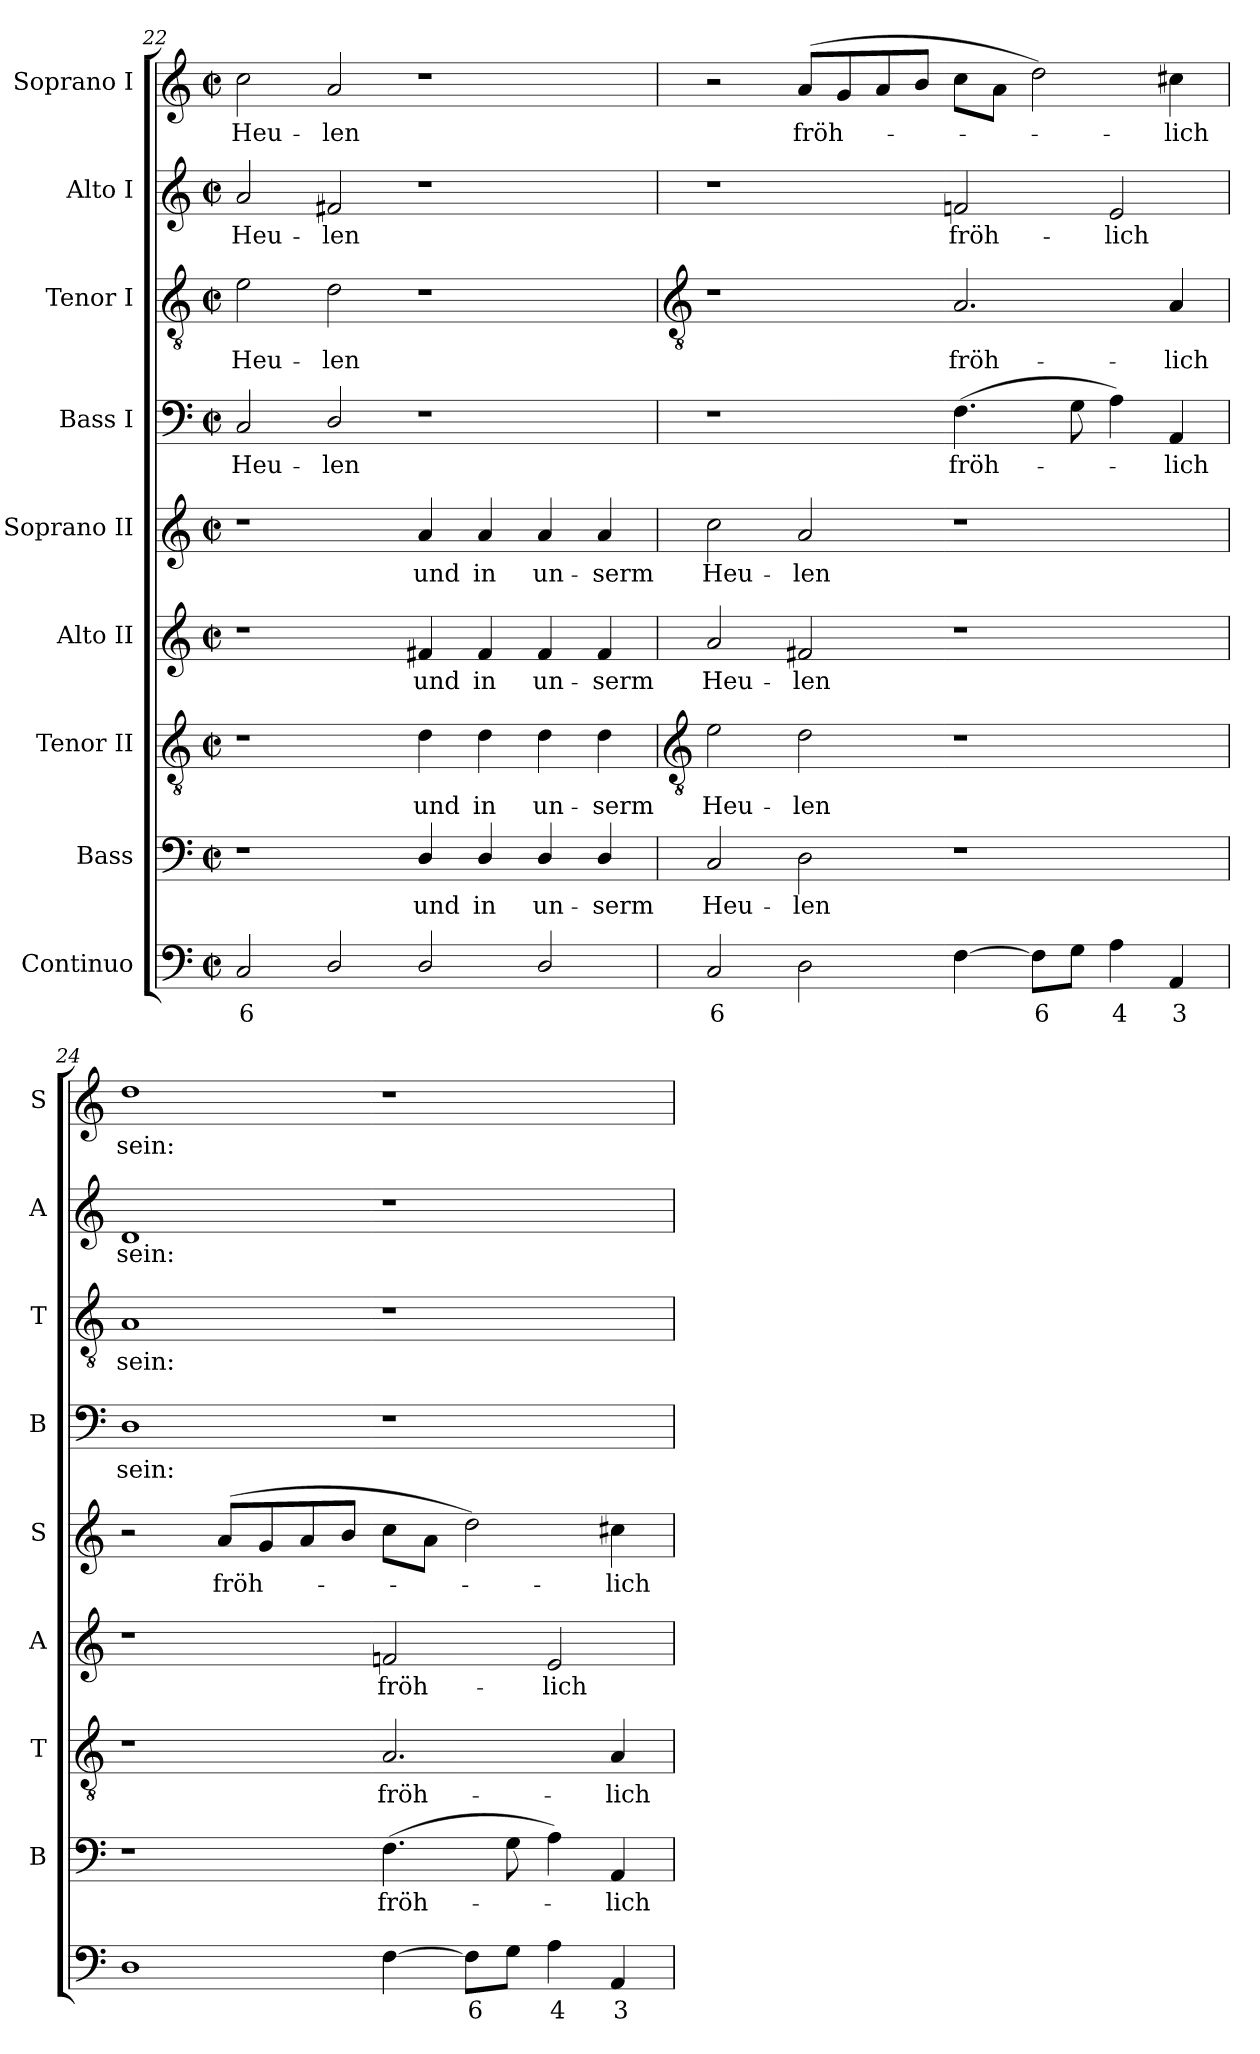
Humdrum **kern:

**kern	**text	**kern	**text	**kern	**text	**kern	**text	**kern	**text	**kern	**text	**kern	**text	**kern	**text	**kern	**text
*part9	*part9	*part8	*part8	*part7	*part7	*part6	*part6	*part5	*part5	*part4	*part4	*part3	*part3	*part2	*part2	*part1	*part1
*staff9	*staff9	*staff8	*staff8	*staff7	*staff7	*staff6	*staff6	*staff5	*staff5	*staff4	*staff4	*staff3	*staff3	*staff2	*staff2	*staff1	*staff1
*I"Continuo	*	*I"Bass	*	*I"Tenor II	*	*I"Alto II	*	*I"Soprano II	*	*I"Bass I	*	*I"Tenor I	*	*I"Alto I	*	*I"Soprano I	*
*	*	*I'B	*	*I'T	*	*I'A	*	*I'S	*	*I'B	*	*I'T	*	*I'A	*	*I'S	*
*clefF4	*	*clefF4	*	*clefGv2	*	*clefG2	*	*clefG2	*	*clefF4	*	*clefGv2	*	*clefG2	*	*clefG2	*
*k[]	*	*k[]	*	*k[]	*	*k[]	*	*k[]	*	*k[]	*	*k[]	*	*k[]	*	*k[]	*
*C:	*	*C:	*	*C:	*	*C:	*	*C:	*	*C:	*	*C:	*	*C:	*	*C:	*
*M4/2	*	*M4/2	*	*M4/2	*	*M4/2	*	*M4/2	*	*M4/2	*	*M4/2	*	*M4/2	*	*M4/2	*
*met(c|)	*	*met(c|)	*	*met(c|)	*	*met(c|)	*	*met(c|)	*	*met(c|)	*	*met(c|)	*	*met(c|)	*	*met(c|)	*
=22	=22	=22	=22	=22	=22	=22	=22	=22	=22	=22	=22	=22	=22	=22	=22	=22	=22
!	!LO:LY:b	!	!	!	!	!	!	!	!	!	!LO:LY:b	!	!LO:LY:b	!	!LO:LY:b	!	!LO:LY:b
2C	6	1r	.	1r	.	1r	.	1r	.	2C	Heu-	2e	Heu-	2a	Heu-	2cc	Heu-
!	!	!	!	!	!	!	!	!	!	!	!LO:LY:b	!	!LO:LY:b	!	!LO:LY:b	!	!LO:LY:b
2D/	.	.	.	.	.	.	.	.	.	2D/	-len	2d	-len	2f#X	-len	2a	-len
!	!	!	!LO:LY:b	!	!LO:LY:b	!	!LO:LY:b	!	!LO:LY:b	!	!	!	!	!	!	!	!
2D/	.	4D/	und	4d	und	4f#X	und	4a	und	1r	.	1r	.	1r	.	1r	.
!	!	!	!LO:LY:b	!	!LO:LY:b	!	!LO:LY:b	!	!LO:LY:b	!	!	!	!	!	!	!	!
.	.	4D/	in	4d	in	4f#	in	4a	in	.	.	.	.	.	.	.	.
!	!	!	!LO:LY:b	!	!LO:LY:b	!	!LO:LY:b	!	!LO:LY:b	!	!	!	!	!	!	!	!
2D/	.	4D/	un-	4d	un-	4f#	un-	4a	un-	.	.	.	.	.	.	.	.
!	!	!	!LO:LY:b	!	!LO:LY:b	!	!LO:LY:b	!	!LO:LY:b	!	!	!	!	!	!	!	!
.	.	4D/	-serm	4d	-serm	4f#	-serm	4a	-serm	.	.	.	.	.	.	.	.
!!LO:LB:g=z
=23	=23	=23	=23	=23	=23	=23	=23	=23	=23	=23	=23	=23	=23	=23	=23	=23	=23
*	*	*	*	*clefGv2	*	*	*	*	*	*	*	*clefGv2	*	*	*	*	*
!	!LO:LY:b	!	!LO:LY:b	!	!LO:LY:b	!	!LO:LY:b	!	!LO:LY:b	!	!	!	!	!	!	!	!
2C	6	2C	Heu-	2e	Heu-	2a	Heu-	2cc	Heu-	1r	.	1r	.	1r	.	2r	.
!	!	!	!LO:LY:b	!	!LO:LY:b	!	!LO:LY:b	!	!LO:LY:b	!	!	!	!	!	!	!	!LO:LY:b
2D	.	2D	-len	2d	-len	2f#X	-len	2a	-len	.	.	.	.	.	.	(>8aL	fröh-
.	.	.	.	.	.	.	.	.	.	.	.	.	.	.	.	8g	.
.	.	.	.	.	.	.	.	.	.	.	.	.	.	.	.	8a	.
.	.	.	.	.	.	.	.	.	.	.	.	.	.	.	.	8bJ	.
!	!	!	!	!	!	!	!	!	!	!	!LO:LY:b	!	!LO:LY:b	!	!LO:LY:b	!	!
[4F	.	1r	.	1r	.	1r	.	1r	.	(>4.F	fröh-	2.A	fröh-	2fn	fröh-	8ccL	.
.	.	.	.	.	.	.	.	.	.	.	.	.	.	.	.	8aJ	.
!	!LO:LY:b	!	!	!	!	!	!	!	!	!	!	!	!	!	!	!	!
8FL]	6	.	.	.	.	.	.	.	.	.	.	.	.	.	.	2dd)	.
8GJ	.	.	.	.	.	.	.	.	.	8G	.	.	.	.	.	.	.
!	!LO:LY:b	!	!	!	!	!	!	!	!	!	!	!	!	!	!LO:LY:b	!	!
4A	4	.	.	.	.	.	.	.	.	4A)	.	.	.	2e	-lich	.	.
!	!LO:LY:b	!	!	!	!	!	!	!	!	!	!LO:LY:b	!	!LO:LY:b	!	!	!	!LO:LY:b
4AA	3	.	.	.	.	.	.	.	.	4AA	lich	4A	-lich	.	.	4cc#X	lich
=24	=24	=24	=24	=24	=24	=24	=24	=24	=24	=24	=24	=24	=24	=24	=24	=24	=24
!	!	!	!	!	!	!	!	!	!	!	!LO:LY:b	!	!LO:LY:b	!	!LO:LY:b	!	!LO:LY:b
1D	.	1r	.	1r	.	1r	.	2r	.	1D	sein:	1A	sein:	1d	sein:	1dd	sein:
!	!	!	!	!	!	!	!	!	!LO:LY:b	!	!	!	!	!	!	!	!
.	.	.	.	.	.	.	.	(>8aL	fröh-	.	.	.	.	.	.	.	.
.	.	.	.	.	.	.	.	8g	.	.	.	.	.	.	.	.	.
.	.	.	.	.	.	.	.	8a	.	.	.	.	.	.	.	.	.
.	.	.	.	.	.	.	.	8bJ	.	.	.	.	.	.	.	.	.
!	!	!	!LO:LY:b	!	!LO:LY:b	!	!LO:LY:b	!	!	!	!	!	!	!	!	!	!
[4F	.	(>4.F	fröh-	2.A	fröh-	2fn	fröh-	8ccL	.	1r	.	1r	.	1r	.	1r	.
.	.	.	.	.	.	.	.	8aJ	.	.	.	.	.	.	.	.	.
!	!LO:LY:b	!	!	!	!	!	!	!	!	!	!	!	!	!	!	!	!
8FL]	6	.	.	.	.	.	.	2dd)	.	.	.	.	.	.	.	.	.
8GJ	.	8G	.	.	.	.	.	.	.	.	.	.	.	.	.	.	.
!	!LO:LY:b	!	!	!	!	!	!LO:LY:b	!	!	!	!	!	!	!	!	!	!
4A	4	4A)	.	.	.	2e	-lich	.	.	.	.	.	.	.	.	.	.
!	!LO:LY:b	!	!LO:LY:b	!	!LO:LY:b	!	!	!	!LO:LY:b	!	!	!	!	!	!	!	!
4AA	3	4AA	lich	4A	-lich	.	.	4cc#X	lich	.	.	.	.	.	.	.	.
=	=	=	=	=	=	=	=	=	=	=	=	=	=	=	=	=	=
*-	*-	*-	*-	*-	*-	*-	*-	*-	*-	*-	*-	*-	*-	*-	*-	*-	*-
